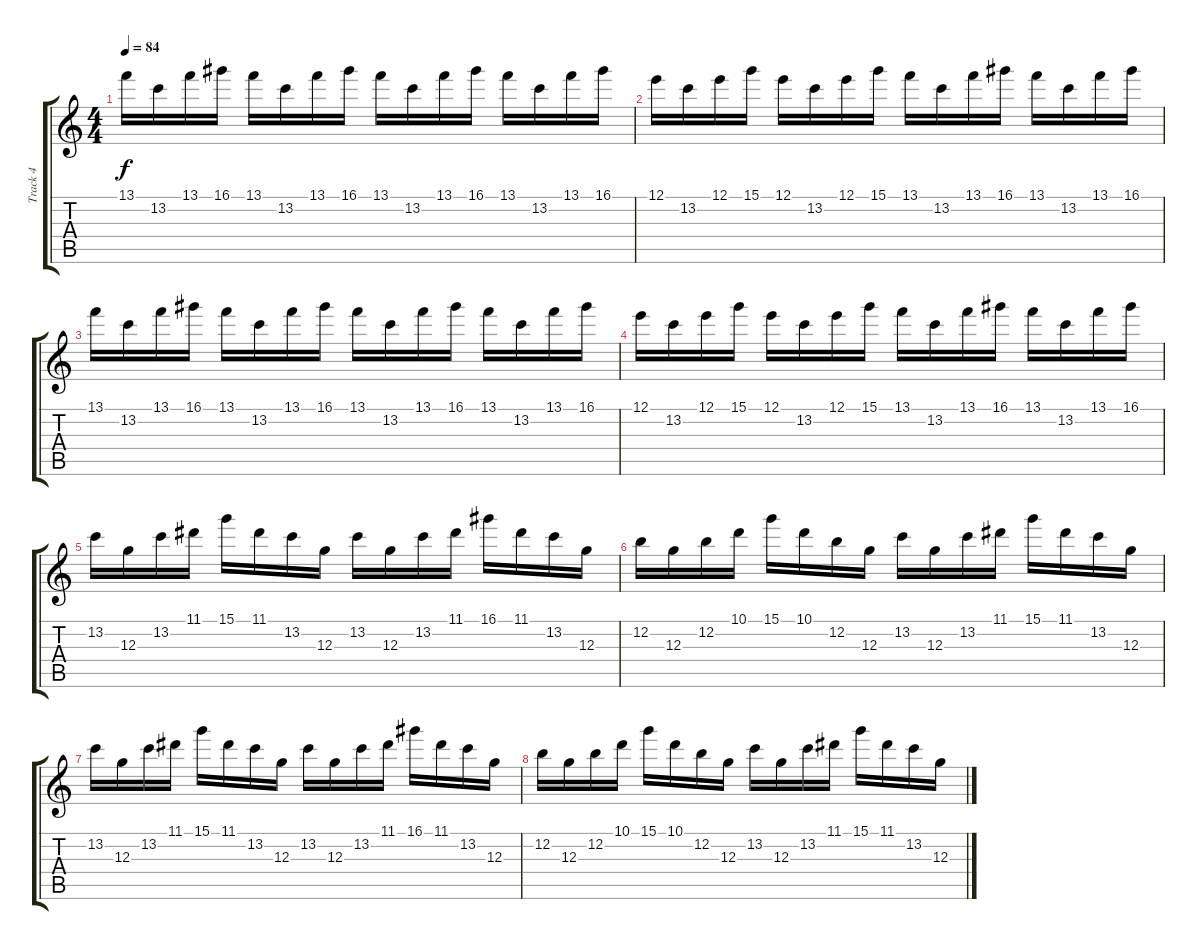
\track ("Track 4" "Track 4") {instrument distortionguitar}
\staff {score tabs}
\tuning (E4 B3 G3 D3 A2 E2) {hide}
\ts (4 4)
\tempo 84
\clef g2
\ks c
13.1.16{dy f} 13.2.16 13.1.16 16.1.16 13.1.16 13.2.16 13.1.16 16.1.16 13.1.16 13.2.16 13.1.16 16.1.16 13.1.16 13.2.16 13.1.16 16.1.16 |
12.1.16 13.2.16 12.1.16 15.1.16 12.1.16 13.2.16 12.1.16 15.1.16 13.1.16 13.2.16 13.1.16 16.1.16 13.1.16 13.2.16 13.1.16 16.1.16 |
13.1.16 13.2.16 13.1.16 16.1.16 13.1.16 13.2.16 13.1.16 16.1.16 13.1.16 13.2.16 13.1.16 16.1.16 13.1.16 13.2.16 13.1.16 16.1.16 |
12.1.16 13.2.16 12.1.16 15.1.16 12.1.16 13.2.16 12.1.16 15.1.16 13.1.16 13.2.16 13.1.16 16.1.16 13.1.16 13.2.16 13.1.16 16.1.16 |
13.2.16 12.3.16 13.2.16 11.1.16 15.1.16 11.1.16 13.2.16 12.3.16 13.2.16 12.3.16 13.2.16 11.1.16 16.1.16 11.1.16 13.2.16 12.3.16 |
12.2.16 12.3.16 12.2.16 10.1.16 15.1.16 10.1.16 12.2.16 12.3.16 13.2.16 12.3.16 13.2.16 11.1.16 15.1.16 11.1.16 13.2.16 12.3.16 |
13.2.16 12.3.16 13.2.16 11.1.16 15.1.16 11.1.16 13.2.16 12.3.16 13.2.16 12.3.16 13.2.16 11.1.16 16.1.16 11.1.16 13.2.16 12.3.16 |
12.2.16 12.3.16 12.2.16 10.1.16 15.1.16 10.1.16 12.2.16 12.3.16 13.2.16 12.3.16 13.2.16 11.1.16 15.1.16 11.1.16 13.2.16 12.3.16
